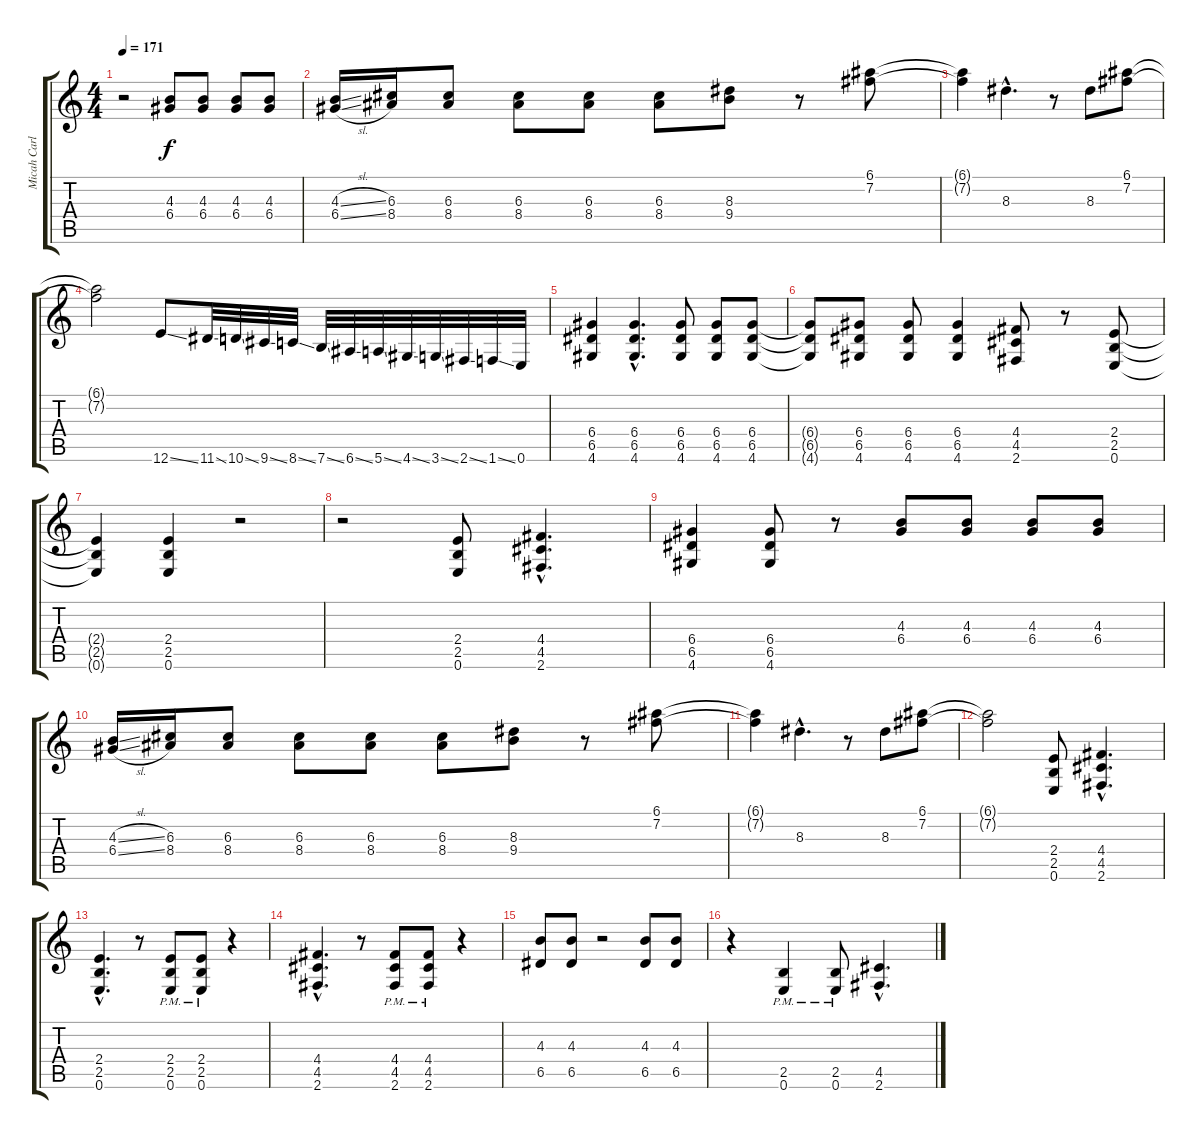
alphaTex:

\track ("Micah Carli (Guitar)" "Micah Carl") {instrument electricguitarjazz}
\staff {score tabs}
\tuning (E4 B3 G3 D3 A2 E2) {hide}
\ts (4 4)
\tempo 171
\clef g2
\ks c
r.2{dy f} (4.3 6.4).8 (4.3 6.4).8 (4.3 6.4).8 (4.3 6.4).8 |
(4.3{sl} 6.4{sl}).16 (6.3 8.4).16 (6.3 8.4).8 (6.3 8.4).8 (6.3 8.4).8 (6.3 8.4).8 (8.3 9.4).8 r.8 (6.1 7.2).8 |
(6.1{t} 7.2{t}).4 8.3{hac}.4{d} r.8 8.3.8 (6.1 7.2).8 |
(6.1{t} 7.2{t}).2 12.6{ss}.8 11.6{ss}.32 10.6{ss}.32 9.6{ss}.32 8.6{ss}.32 7.6{ss}.32 6.6{ss}.32 5.6{ss}.32 4.6{ss}.32 3.6{ss}.32 2.6{ss}.32 1.6{ss}.32 0.6.32 |
(6.4 6.5 4.6).4 (6.4{hac} 6.5{hac} 4.6{hac}).4{d} (6.4 6.5 4.6).8 (6.4 6.5 4.6).8 (6.4 6.5 4.6).8 |
(6.4{t} 6.5{t} 4.6{t}).8 (6.4 6.5 4.6).8 (6.4 6.5 4.6).8 (6.4 6.5 4.6).4 (4.4 4.5 2.6).8 r.8 (2.4 2.5 0.6).8 |
(2.4{t} 2.5{t} 0.6{t}).4 (2.4 2.5 0.6).4 r.2 |
r.2 (2.4 2.5 0.6).8 (4.4{hac} 4.5{hac} 2.6{hac}).4{d} |
(6.4 6.5 4.6).4 (6.4 6.5 4.6).8 r.8 (4.3 6.4).8 (4.3 6.4).8 (4.3 6.4).8 (4.3 6.4).8 |
(4.3{sl} 6.4{sl}).16 (6.3 8.4).16 (6.3 8.4).8 (6.3 8.4).8 (6.3 8.4).8 (6.3 8.4).8 (8.3 9.4).8 r.8 (6.1 7.2).8 |
(6.1{t} 7.2{t}).4 8.3{hac}.4{d} r.8 8.3.8 (6.1 7.2).8 |
(6.1{t} 7.2{t}).2 (2.4 2.5 0.6).8 (4.4{hac} 4.5{hac} 2.6{hac}).4{d} |
(2.4{hac} 2.5{hac} 0.6{hac}).4{d} r.8 (2.4{pm} 2.5{pm} 0.6{pm}).8 (2.4{pm} 2.5{pm} 0.6{pm}).8 r.4 |
(4.4{hac} 4.5{hac} 2.6{hac}).4{d} r.8 (4.4{pm} 4.5{pm} 2.6{pm}).8 (4.4{pm} 4.5{pm} 2.6{pm}).8 r.4 |
(4.3 6.5).8 (4.3 6.5).8 r.2 (4.3 6.5).8 (4.3 6.5).8 |
r.4 (2.5{pm} 0.6{pm}).4 (2.5{pm} 0.6{pm}).8 (4.5{hac} 2.6{hac}).4{d}
